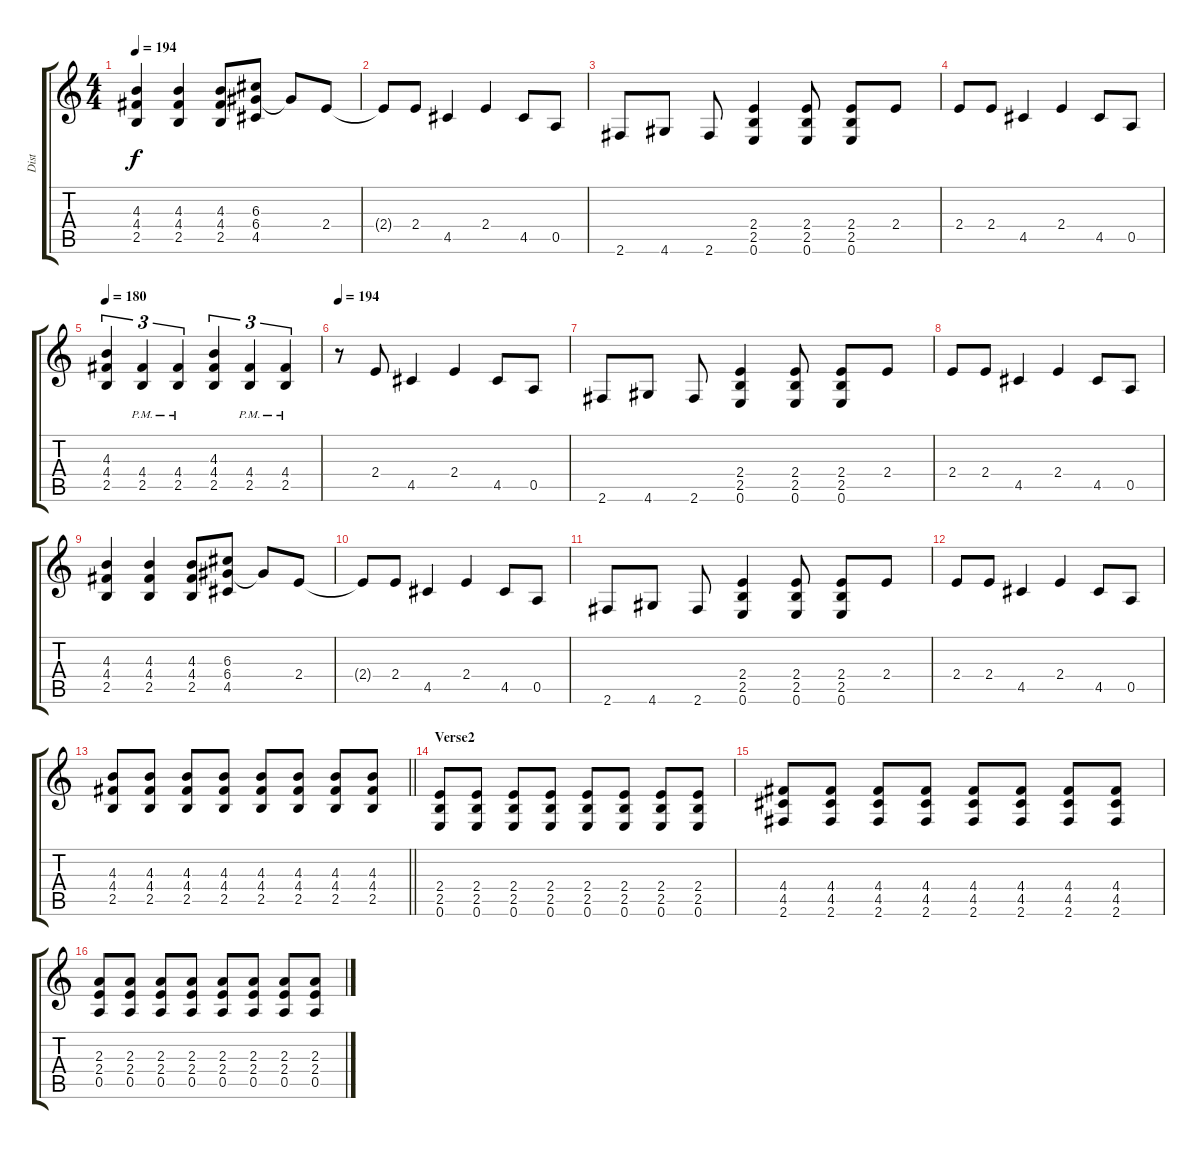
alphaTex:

\track ("Dist" "Dist") {solo instrument electricguitarclean}
\staff {score tabs}
\tuning (E4 B3 G3 D3 A2 E2) {hide}
\ts (4 4)
\tempo 194
\clef g2
\ks c
(4.3 4.4 2.5).4{dy f} (4.3 4.4 2.5).4 (4.3 4.4 2.5).8 (6.3 6.4 4.5).8 6.4{t}.8 2.4.8 |
2.4{t}.8 2.4.8 4.5.4 2.4.4 4.5.8 0.5.8 |
2.6.8 4.6.8 2.6.8 (2.4 2.5 0.6).4 (2.4 2.5 0.6).8 (2.4 2.5 0.6).8 2.4.8 |
2.4.8 2.4.8 4.5.4 2.4.4 4.5.8 0.5.8 |
\tempo 180
(4.3 4.4 2.5).4{tu (3 2)} (4.4{pm} 2.5{pm}).4{tu (3 2)} (4.4{pm} 2.5{pm}).4{tu (3 2)} (4.3 4.4 2.5).4{tu (3 2)} (4.4{pm} 2.5{pm}).4{tu (3 2)} (4.4{pm} 2.5{pm}).4{tu (3 2)} |
\tempo 194
r.8 2.4.8 4.5.4 2.4.4 4.5.8 0.5.8 |
2.6.8 4.6.8 2.6.8 (2.4 2.5 0.6).4 (2.4 2.5 0.6).8 (2.4 2.5 0.6).8 2.4.8 |
2.4.8 2.4.8 4.5.4 2.4.4 4.5.8 0.5.8 |
(4.3 4.4 2.5).4 (4.3 4.4 2.5).4 (4.3 4.4 2.5).8 (6.3 6.4 4.5).8 6.4{t}.8 2.4.8 |
2.4{t}.8 2.4.8 4.5.4 2.4.4 4.5.8 0.5.8 |
2.6.8 4.6.8 2.6.8 (2.4 2.5 0.6).4 (2.4 2.5 0.6).8 (2.4 2.5 0.6).8 2.4.8 |
2.4.8 2.4.8 4.5.4 2.4.4 4.5.8 0.5.8 |
\barLineRight lightlight
(4.3 4.4 2.5).8 (4.3 4.4 2.5).8 (4.3 4.4 2.5).8 (4.3 4.4 2.5).8 (4.3 4.4 2.5).8 (4.3 4.4 2.5).8 (4.3 4.4 2.5).8 (4.3 4.4 2.5).8 |
\section ("" "Verse2")
(2.4 2.5 0.6).8 (2.4 2.5 0.6).8 (2.4 2.5 0.6).8 (2.4 2.5 0.6).8 (2.4 2.5 0.6).8 (2.4 2.5 0.6).8 (2.4 2.5 0.6).8 (2.4 2.5 0.6).8 |
(4.4 4.5 2.6).8 (4.4 4.5 2.6).8 (4.4 4.5 2.6).8 (4.4 4.5 2.6).8 (4.4 4.5 2.6).8 (4.4 4.5 2.6).8 (4.4 4.5 2.6).8 (4.4 4.5 2.6).8 |
(2.3 2.4 0.5).8 (2.3 2.4 0.5).8 (2.3 2.4 0.5).8 (2.3 2.4 0.5).8 (2.3 2.4 0.5).8 (2.3 2.4 0.5).8 (2.3 2.4 0.5).8 (2.3 2.4 0.5).8
